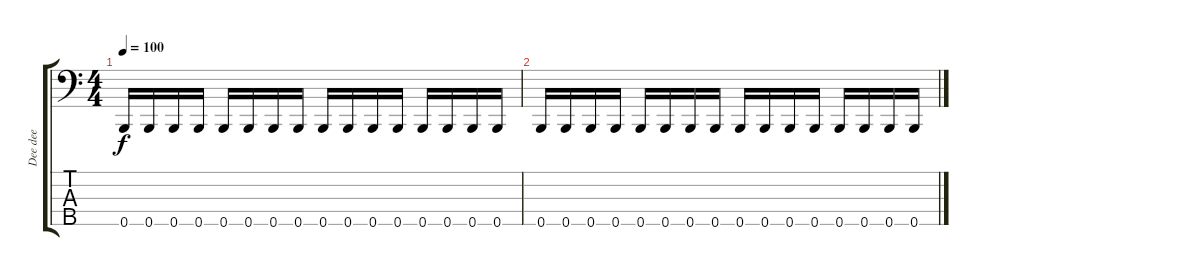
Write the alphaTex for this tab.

\track ("Dee dee" "Dee dee") {instrument electricbasspick}
\staff {score tabs}
\tuning (G2 D2 A1 E1 B0) {hide}
\ts (4 4)
\tempo 100
\clef f4
\ks c
0.5.16{dy f} 0.5.16 0.5.16 0.5.16 0.5.16 0.5.16 0.5.16 0.5.16 0.5.16 0.5.16 0.5.16 0.5.16 0.5.16 0.5.16 0.5.16 0.5.16 |
0.5.16 0.5.16 0.5.16 0.5.16 0.5.16 0.5.16 0.5.16 0.5.16 0.5.16 0.5.16 0.5.16 0.5.16 0.5.16 0.5.16 0.5.16 0.5.16
